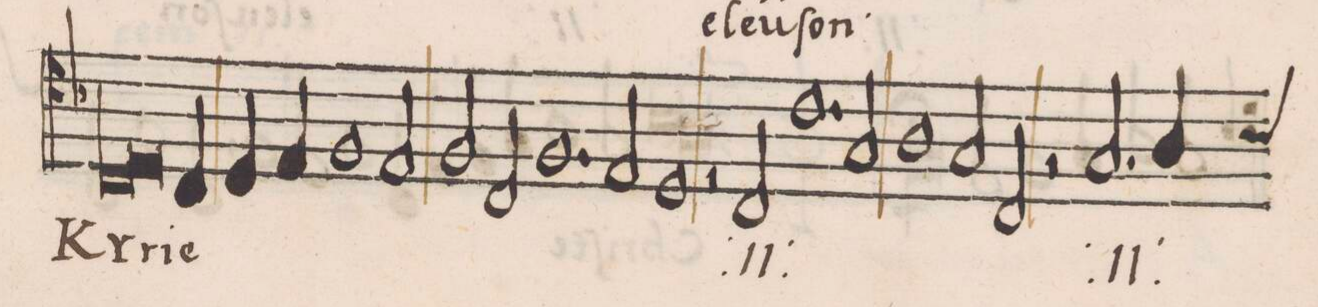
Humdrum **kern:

**kern	**text
*I"ALTVS	*
*clefC4	*
*k[b-]	*
*met(C|)	*
*M2/1	*
*lig	*
1C	KY-
*col	*
2.D/	-ri-
*Xlig	*
4C/	-e
*Xcol	*
=55-	=55-
4D/	.
4E/	.
1F	.
2E/	.
=56-	=56-
2F/	.
2C/	.
1.F	.
=57-	=57-
2E/	.
1D	.
=58-	=58-
2r	.
*	*ij
2C/	KY-
1.c	.
=59-	=59-
2G/	-ri-
1A	-e
=60-	=60-
2G/	.
2C/	.
2r	.
2.G/	KY-
=61-	=61-
*custos:B	*
4A/	.
*-	*-
